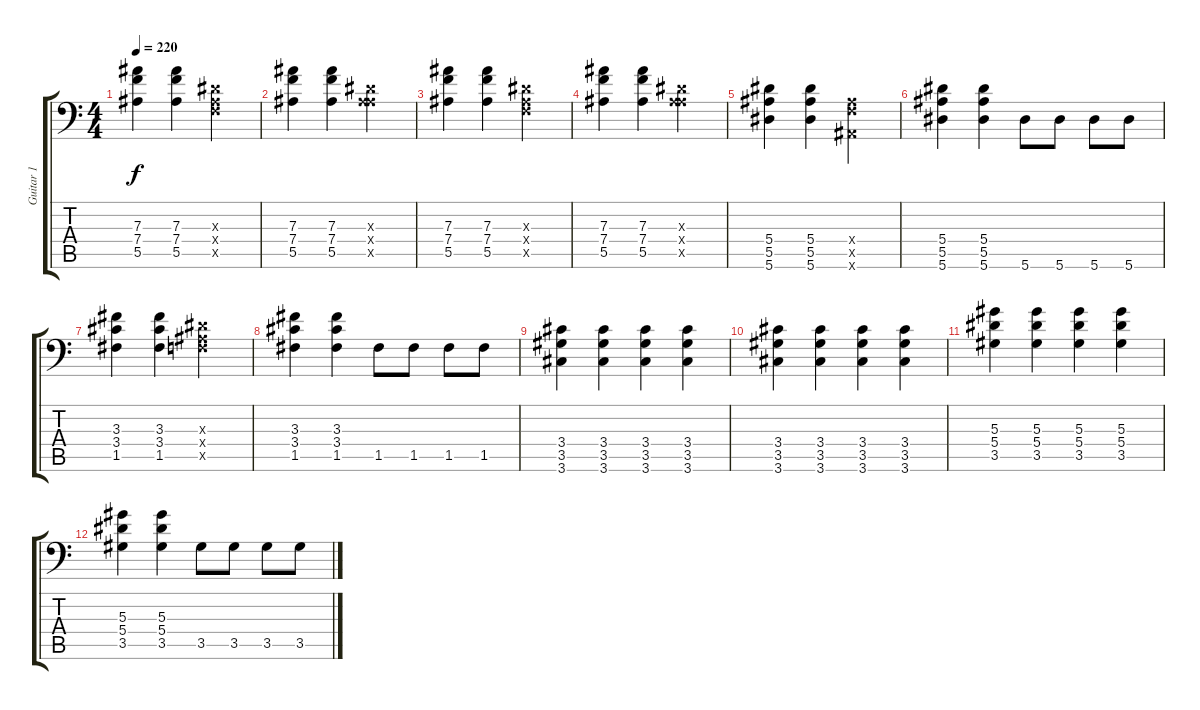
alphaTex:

\track ("Guitar 1" "Guitar 1") {instrument distortionguitar}
\staff {score tabs}
\tuning (C4 G3 Eb3 Bb2 F2 Bb1) {hide}
\ts (4 4)
\tempo 220
\clef f4
\ks c
(7.3 7.4 5.5).4{dy f} (7.3 7.4 5.5).4 (0.3{x} 0.4{x} 0.5{x}).2 |
(7.3 7.4 5.5).4 (7.3 7.4 5.5).4 (0.3{x} 0.4{x} 5.5{x}).2 |
(7.3 7.4 5.5).4 (7.3 7.4 5.5).4 (0.3{x} 0.4{x} 0.5{x}).2 |
(7.3 7.4 5.5).4 (7.3 7.4 5.5).4 (0.3{x} 0.4{x} 5.5{x}).2 |
(5.4 5.5 5.6).4 (5.4 5.5 5.6).4 (0.4{x} 0.5{x} 0.6{x}).2 |
(5.4 5.5 5.6).4 (5.4 5.5 5.6).4 5.6.8 5.6.8 5.6.8 5.6.8 |
(3.3 3.4 1.5).4 (3.3 3.4 1.5).4 (0.3{x} 0.4{x} 0.5{x}).2 |
(3.3 3.4 1.5).4 (3.3 3.4 1.5).4 1.5.8 1.5.8 1.5.8 1.5.8 |
(3.4 3.5 3.6).4{volume 13} (3.4 3.5 3.6).4 (3.4 3.5 3.6).4 (3.4 3.5 3.6).4 |
(3.4 3.5 3.6).4 (3.4 3.5 3.6).4 (3.4 3.5 3.6).4 (3.4 3.5 3.6).4 |
(5.3 5.4 3.5).4 (5.3 5.4 3.5).4 (5.3 5.4 3.5).4 (5.3 5.4 3.5).4 |
(5.3 5.4 3.5).4 (5.3 5.4 3.5).4 3.5.8 3.5.8 3.5.8 3.5.8
